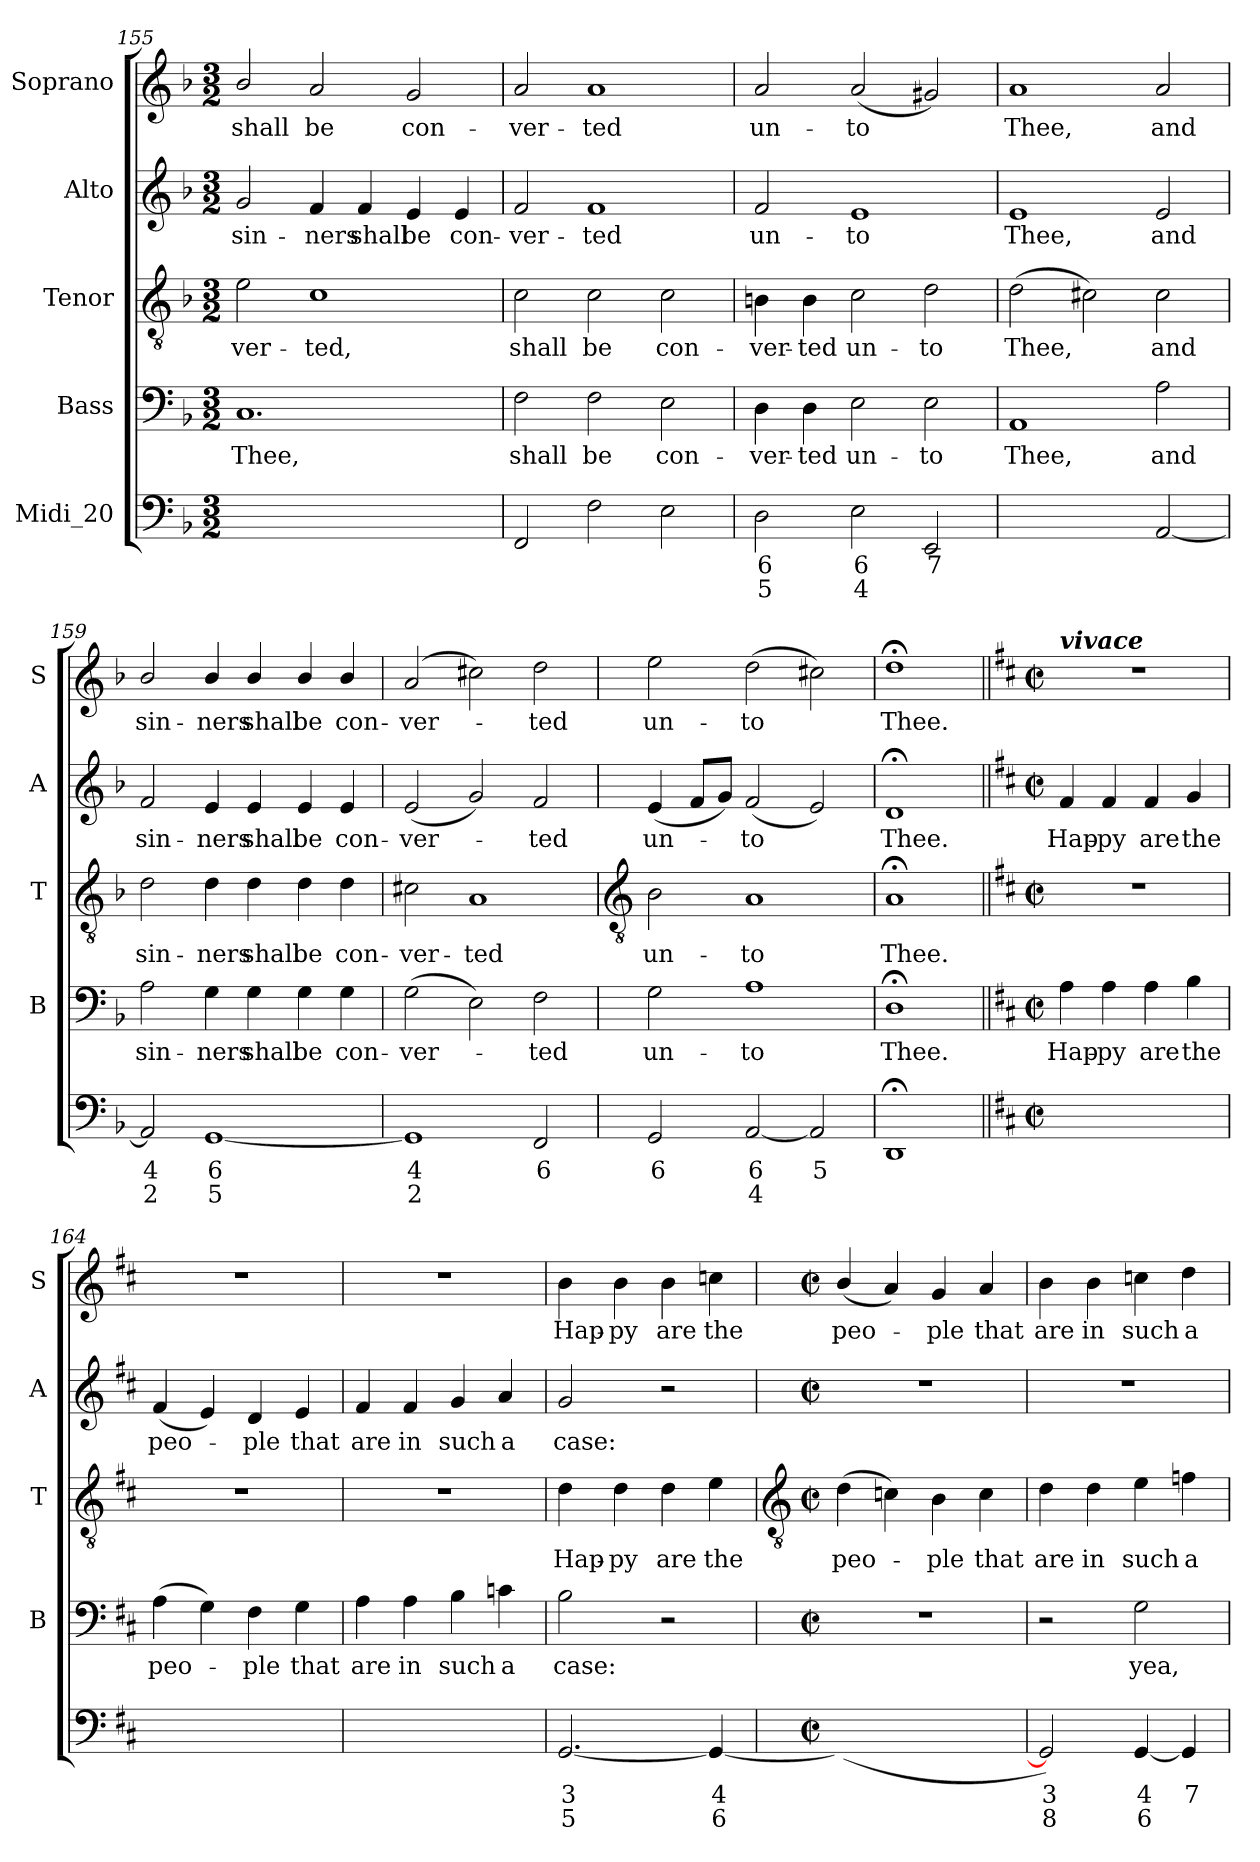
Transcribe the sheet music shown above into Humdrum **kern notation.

**kern	**text	**text	**text	**kern	**text	**kern	**text	**kern	**text	**kern	**text
*part5	*part5	*part5	*part5	*part4	*part4	*part3	*part3	*part2	*part2	*part1	*part1
*staff5	*staff5	*staff5	*staff5	*staff4	*staff4	*staff3	*staff3	*staff2	*staff2	*staff1	*staff1
*I"Midi_20	*	*	*	*I"Bass	*	*I"Tenor	*	*I"Alto	*	*I"Soprano	*
*	*	*	*	*I'B	*	*I'T	*	*I'A	*	*I'S	*
!!LO:LB:g=z
*clefF4	*	*	*	*clefF4	*	*clefGv2	*	*clefG2	*	*clefG2	*
*k[b-]	*	*	*	*k[b-]	*	*k[b-]	*	*k[b-]	*	*k[b-]	*
*F:	*	*	*	*F:	*	*F:	*	*F:	*	*F:	*
*M3/2	*	*	*	*M3/2	*	*M3/2	*	*M3/2	*	*M3/2	*
=155	=155	=155	=155	=155	=155	=155	=155	=155	=155	=155	=155
!	!LO:LY:b	!	!	!	!LO:LY:b	!	!LO:LY:b	!	!LO:LY:b	!	!LO:LY:b
[2Cyy	7	.	.	1.C	Thee,	2e	-ver-	2g	sin-	2b-/	shall
!	!LO:LY:b	!LO:LY:b	!	!	!	!	!LO:LY:b	!	!LO:LY:b	!	!LO:LY:b
2Cyy_	6	4	.	.	.	1c	-ted,	4f	-ners	2a	be
!	!	!	!	!	!	!	!	!	!LO:LY:b	!	!
.	.	.	.	.	.	.	.	4f	shall	.	.
!	!LO:LY:b	!LO:LY:b	!	!	!	!	!	!	!LO:LY:b	!	!LO:LY:b
2Cyy]	5	3	.	.	.	.	.	4e	be	2g	con-
!	!	!	!	!	!	!	!	!	!LO:LY:b	!	!
.	.	.	.	.	.	.	.	4e	con-	.	.
=156	=156	=156	=156	=156	=156	=156	=156	=156	=156	=156	=156
!	!	!	!	!	!LO:LY:b	!	!LO:LY:b	!	!LO:LY:b	!	!LO:LY:b
2FF	.	.	.	2F	shall	2c	shall	2f	-ver-	2a	-ver-
!	!	!	!	!	!LO:LY:b	!	!LO:LY:b	!	!LO:LY:b	!	!LO:LY:b
2F	.	.	.	2F	be	2c	be	1f	-ted	1a	-ted
!	!	!	!	!	!LO:LY:b	!	!LO:LY:b	!	!	!	!
2E	.	.	.	2E	con-	2c	con-	.	.	.	.
=157	=157	=157	=157	=157	=157	=157	=157	=157	=157	=157	=157
!	!LO:LY:b	!LO:LY:b	!	!	!LO:LY:b	!	!LO:LY:b	!	!LO:LY:b	!	!LO:LY:b
2D	6	5	.	4D	-ver-	4Bn	-ver-	2f	un-	2a	un-
!	!	!	!	!	!LO:LY:b	!	!LO:LY:b	!	!	!	!
.	.	.	.	4D	-ted	4B	-ted	.	.	.	.
!	!LO:LY:b	!LO:LY:b	!	!	!LO:LY:b	!	!LO:LY:b	!	!LO:LY:b	!	!LO:LY:b
2E	6	4	.	2E	un-	2c	un-	1e	-to	(<2a	-to
!	!LO:LY:b	!	!	!	!LO:LY:b	!	!LO:LY:b	!	!	!	!
2EE	7	.	.	2E	-to	2d	-to	.	.	2g#X)	.
=158	=158	=158	=158	=158	=158	=158	=158	=158	=158	=158	=158
!	!LO:LY:b	!	!	!	!LO:LY:b	!	!LO:LY:b	!	!LO:LY:b	!	!LO:LY:b
[2AAyy	4	.	.	1AA	Thee,	(>2d	Thee,	1e	Thee,	1a	Thee,
2AAyy]	.	.	.	.	.	2c#X)	.	.	.	.	.
!	!	!	!	!	!LO:LY:b	!	!LO:LY:b	!	!LO:LY:b	!	!LO:LY:b
[2AA	.	.	.	2A	and	2c#	and	2e	and	2a	and
=159	=159	=159	=159	=159	=159	=159	=159	=159	=159	=159	=159
!	!LO:LY:b	!LO:LY:b	!	!	!LO:LY:b	!	!LO:LY:b	!	!LO:LY:b	!	!LO:LY:b
2AA]	4	2	.	2A	sin-	2d	sin-	2f	sin-	2b-/	sin-
!	!LO:LY:b	!LO:LY:b	!	!	!LO:LY:b	!	!LO:LY:b	!	!LO:LY:b	!	!LO:LY:b
[1GG	6	5	.	4G	-ners	4d	-ners	4e	-ners	4b-/	-ners
!	!	!	!	!	!LO:LY:b	!	!LO:LY:b	!	!LO:LY:b	!	!LO:LY:b
.	.	.	.	4G	shall	4d	shall	4e	shall	4b-/	shall
!	!	!	!	!	!LO:LY:b	!	!LO:LY:b	!	!LO:LY:b	!	!LO:LY:b
.	.	.	.	4G	be	4d	be	4e	be	4b-/	be
!	!	!	!	!	!LO:LY:b	!	!LO:LY:b	!	!LO:LY:b	!	!LO:LY:b
.	.	.	.	4G	con-	4d	con-	4e	con-	4b-/	con-
=160	=160	=160	=160	=160	=160	=160	=160	=160	=160	=160	=160
!	!LO:LY:b	!LO:LY:b	!	!	!LO:LY:b	!	!LO:LY:b	!	!LO:LY:b	!	!LO:LY:b
1GG]	4	2	.	(>2G	-ver-	2c#X	-ver-	(<2e	-ver-	(<2a	-ver-
!	!	!	!	!	!	!	!LO:LY:b	!	!	!	!
.	.	.	.	2E)	.	1A	-ted	2g)	.	2cc#X)	.
!	!LO:LY:b	!	!	!	!LO:LY:b	!	!	!	!LO:LY:b	!	!LO:LY:b
2FF	6	.	.	2F	ted	.	.	2f	ted	2dd	ted
!!LO:LB:g=z
=161	=161	=161	=161	=161	=161	=161	=161	=161	=161	=161	=161
*	*	*	*	*	*	*clefGv2	*	*	*	*	*
!	!LO:LY:b	!	!	!	!LO:LY:b	!	!LO:LY:b	!	!LO:LY:b	!	!LO:LY:b
2GG	6	.	.	2G	un-	2B-	un-	(<4e	un-	2ee	un-
.	.	.	.	.	.	.	.	8fL	.	.	.
.	.	.	.	.	.	.	.	8gJ)	.	.	.
!	!LO:LY:b	!LO:LY:b	!	!	!LO:LY:b	!	!LO:LY:b	!	!LO:LY:b	!	!LO:LY:b
[2AA	6	4	.	1A	-to	1A	-to	(<2f	to	(>2dd	-to
!	!LO:LY:b	!	!	!	!	!	!	!	!	!	!
2AA]	5	.	.	.	.	.	.	2e)	.	2cc#X)	.
=162	=162	=162	=162	=162	=162	=162	=162	=162	=162	=162	=162
!	!	!	!	!	!LO:LY:b	!	!LO:LY:b	!	!LO:LY:b	!	!LO:LY:b
1DD;<	.	.	.	1D;<	Thee.	1A;<	Thee.	1d;<	Thee.	1dd;<	Thee.
=163||	=163||	=163||	=163||	=163||	=163||	=163||	=163||	=163||	=163||	=163||	=163||
*k[f#c#]	*	*	*	*k[f#c#]	*	*k[f#c#]	*	*k[f#c#]	*	*k[f#c#]	*
*D:	*	*	*	*D:	*	*D:	*	*D:	*	*D:	*
*M2/2	*	*	*	*M2/2	*	*M2/2	*	*M2/2	*	*M2/2	*
*met(c|)	*	*	*	*met(c|)	*	*met(c|)	*	*met(c|)	*	*met(c|)	*
!	!	!	!	!	!	!	!	!	!	!LO:TX:a:Bi:t=vivace	!
!	!LO:LY:b	!LO:LY:b	!	!	!LO:LY:b	!	!	!	!LO:LY:b	!	!
(<[2.D/yy	3	5	.	4A	Hap-	1r	.	4f#	Hap-	1r	.
!	!	!	!	!	!LO:LY:b	!	!	!	!LO:LY:b	!	!
.	.	.	.	4A	-py	.	.	4f#	-py	.	.
!	!	!	!	!	!LO:LY:b	!	!	!	!LO:LY:b	!	!
.	.	.	.	4A	are	.	.	4f#	are	.	.
!	!LO:LY:b	!LO:LY:b	!	!	!LO:LY:b	!	!	!	!LO:LY:b	!	!
4D/yy]	4	6	.	4B	the	.	.	4g	the	.	.
=164	=164	=164	=164	=164	=164	=164	=164	=164	=164	=164	=164
!	!LO:LY:b	!LO:LY:b	!	!	!LO:LY:b	!	!	!	!LO:LY:b	!	!
(<[4D/yy)	3	5	.	(>4A	peo-	1r	.	(<4f#	peo-	1r	.
!	!LO:LY:b	!LO:LY:b	!LO:LY:b	!	!	!	!	!	!	!	!
4D/yy_	2	7	4	4G)	.	.	.	4e)	.	.	.
!	!LO:LY:b	!LO:LY:b	!	!	!LO:LY:b	!	!	!	!LO:LY:b	!	!
4D/yy_	8	3	.	4F#	ple	.	.	4d	ple	.	.
!	!LO:LY:b	!LO:LY:b	!LO:LY:b	!	!LO:LY:b	!	!	!	!LO:LY:b	!	!
4D/yy]	2	7	4	4G	that	.	.	4e	that	.	.
=165	=165	=165	=165	=165	=165	=165	=165	=165	=165	=165	=165
!	!LO:LY:b	!LO:LY:b	!	!	!LO:LY:b	!	!	!	!LO:LY:b	!	!
[2D/yy)	8	3	.	4A	are	1r	.	4f#	are	1r	.
!	!	!	!	!	!LO:LY:b	!	!	!	!LO:LY:b	!	!
.	.	.	.	4A	in	.	.	4f#	in	.	.
!	!LO:LY:b	!LO:LY:b	!	!	!LO:LY:b	!	!	!	!LO:LY:b	!	!
4D/yy_	4	6	.	4B	such	.	.	4g	such	.	.
!	!LO:LY:b	!	!	!	!LO:LY:b	!	!	!	!LO:LY:b	!	!
4D/yy]	7	.	.	4cn	a	.	.	4a	a	.	.
=166	=166	=166	=166	=166	=166	=166	=166	=166	=166	=166	=166
!	!LO:LY:b	!LO:LY:b	!	!	!LO:LY:b	!	!LO:LY:b	!	!LO:LY:b	!	!LO:LY:b
[2.GG	3	5	.	2B	case:	4d	Hap-	2g	case:	4b	Hap-
!	!	!	!	!	!	!	!LO:LY:b	!	!	!	!LO:LY:b
.	.	.	.	.	.	4d	-py	.	.	4b	-py
!	!	!	!	!	!	!	!LO:LY:b	!	!	!	!LO:LY:b
.	.	.	.	2r	.	4d	are	2r	.	4b	are
!	!LO:LY:b	!LO:LY:b	!	!	!	!	!LO:LY:b	!	!	!	!LO:LY:b
4GG_	4	6	.	.	.	4e	the	.	.	4ccn	the
!!LO:LB:g=z
=167	=167	=167	=167	=167	=167	=167	=167	=167	=167	=167	=167
*	*	*	*	*	*	*clefGv2	*	*	*	*	*
*M2/2	*	*	*	*M2/2	*	*M2/2	*	*M2/2	*	*M2/2	*
*met(c|)	*	*	*	*met(c|)	*	*met(c|)	*	*met(c|)	*	*met(c|)	*
!	!LO:LY:b	!LO:LY:b	!	!	!	!	!LO:LY:b	!	!	!	!LO:LY:b
(<4GGyy_	3	5	.	1r	.	(>4d	peo-	1r	.	(<4b/	peo-
!	!LO:LY:b	!LO:LY:b	!LO:LY:b	!	!	!	!	!	!	!	!
4GGyy_	2	7	4	.	.	4cn)	.	.	.	4a)	.
!	!LO:LY:b	!LO:LY:b	!	!	!	!	!LO:LY:b	!	!	!	!LO:LY:b
4GGyy_	8	3	.	.	.	4B	ple	.	.	4g	ple
!	!LO:LY:b	!LO:LY:b	!LO:LY:b	!	!	!	!LO:LY:b	!	!	!	!LO:LY:b
4GGyy_	2	7	4	.	.	4c	that	.	.	4a	that
=168	=168	=168	=168	=168	=168	=168	=168	=168	=168	=168	=168
!	!LO:LY:b	!LO:LY:b	!	!	!	!	!LO:LY:b	!	!	!	!LO:LY:b
2GG])	3	8	.	2r	.	4d	are	1r	.	4b	are
!	!	!	!	!	!	!	!LO:LY:b	!	!	!	!LO:LY:b
.	.	.	.	.	.	4d	in	.	.	4b	in
!	!LO:LY:b	!LO:LY:b	!	!	!LO:LY:b	!	!LO:LY:b	!	!	!	!LO:LY:b
[4GG	4	6	.	2G	yea,	4e	such	.	.	4ccn	such
!	!LO:LY:b	!	!	!	!	!	!LO:LY:b	!	!	!	!LO:LY:b
4GG]	7	.	.	.	.	4fn	a	.	.	4dd	a
=	=	=	=	=	=	=	=	=	=	=	=
*-	*-	*-	*-	*-	*-	*-	*-	*-	*-	*-	*-
